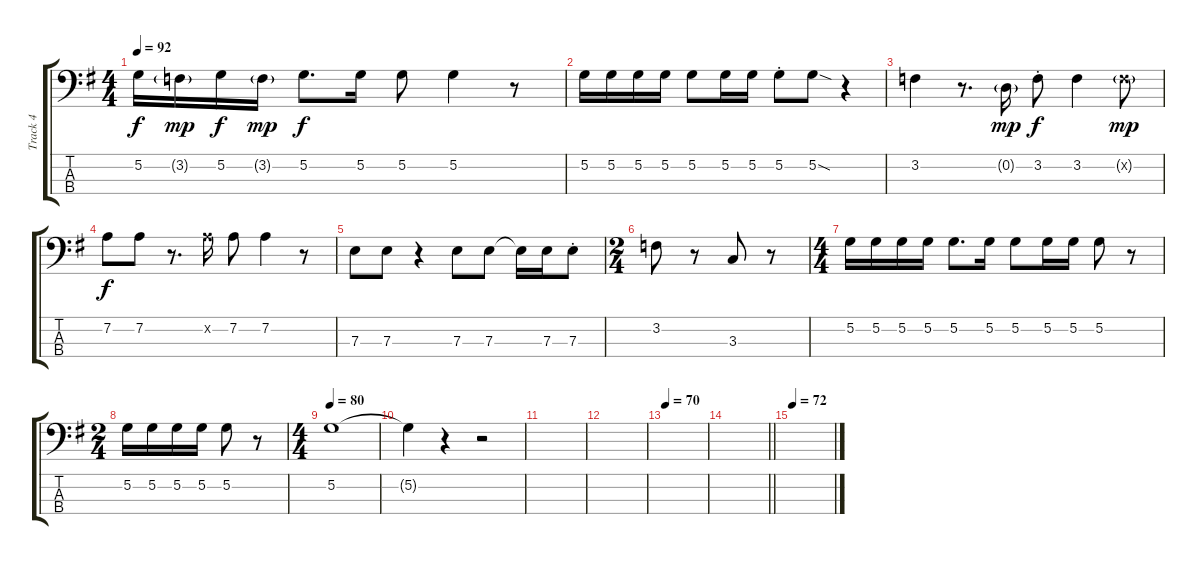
\track ("Track 4" "Track 4") {instrument electricbassfinger}
\staff {score tabs}
\tuning (G2 D2 A1 E1) {hide}
\ts (4 4)
\tempo 92
\clef f4
\ks g
5.2.16{dy f} 3.2{g}.16{dy mp} 5.2.16{dy f} 3.2{g}.16{dy mp} 5.2.8{d dy f} 5.2.16 5.2.8 5.2.4 r.8 |
5.2.16 5.2.16 5.2.16 5.2.16 5.2.8 5.2.16 5.2.16 5.2{st}.8 5.2{sod}.8 r.4 |
3.2.4 r.8{d} 0.2{g}.16{dy mp} 3.2{st}.8{dy f} 3.2.4 3.2{g x}.8{dy mp} |
7.2.8{dy f} 7.2.8 r.8{d} 7.2{x}.16 7.2.8 7.2.4 r.8 |
7.3.8 7.3.8 r.4 7.3.8 7.3.8 7.3{t}.16 7.3.16 7.3{st}.8 |
\ts (2 4)
3.2.8 r.8 3.3.8 r.8 |
\ts (4 4)
5.2.16 5.2.16 5.2.16 5.2.16 5.2.8{d} 5.2.16 5.2.8 5.2.16 5.2.16 5.2.8 r.8 |
\ts (2 4)
5.2.16 5.2.16 5.2.16 5.2.16 5.2.8 r.8 |
\ts (4 4)
\tempo 80
5.2.1 |
5.2{t}.4 r.4 r.2 |
|
|
\tempo 70
|
\barLineRight lightlight
|
\tempo 72
